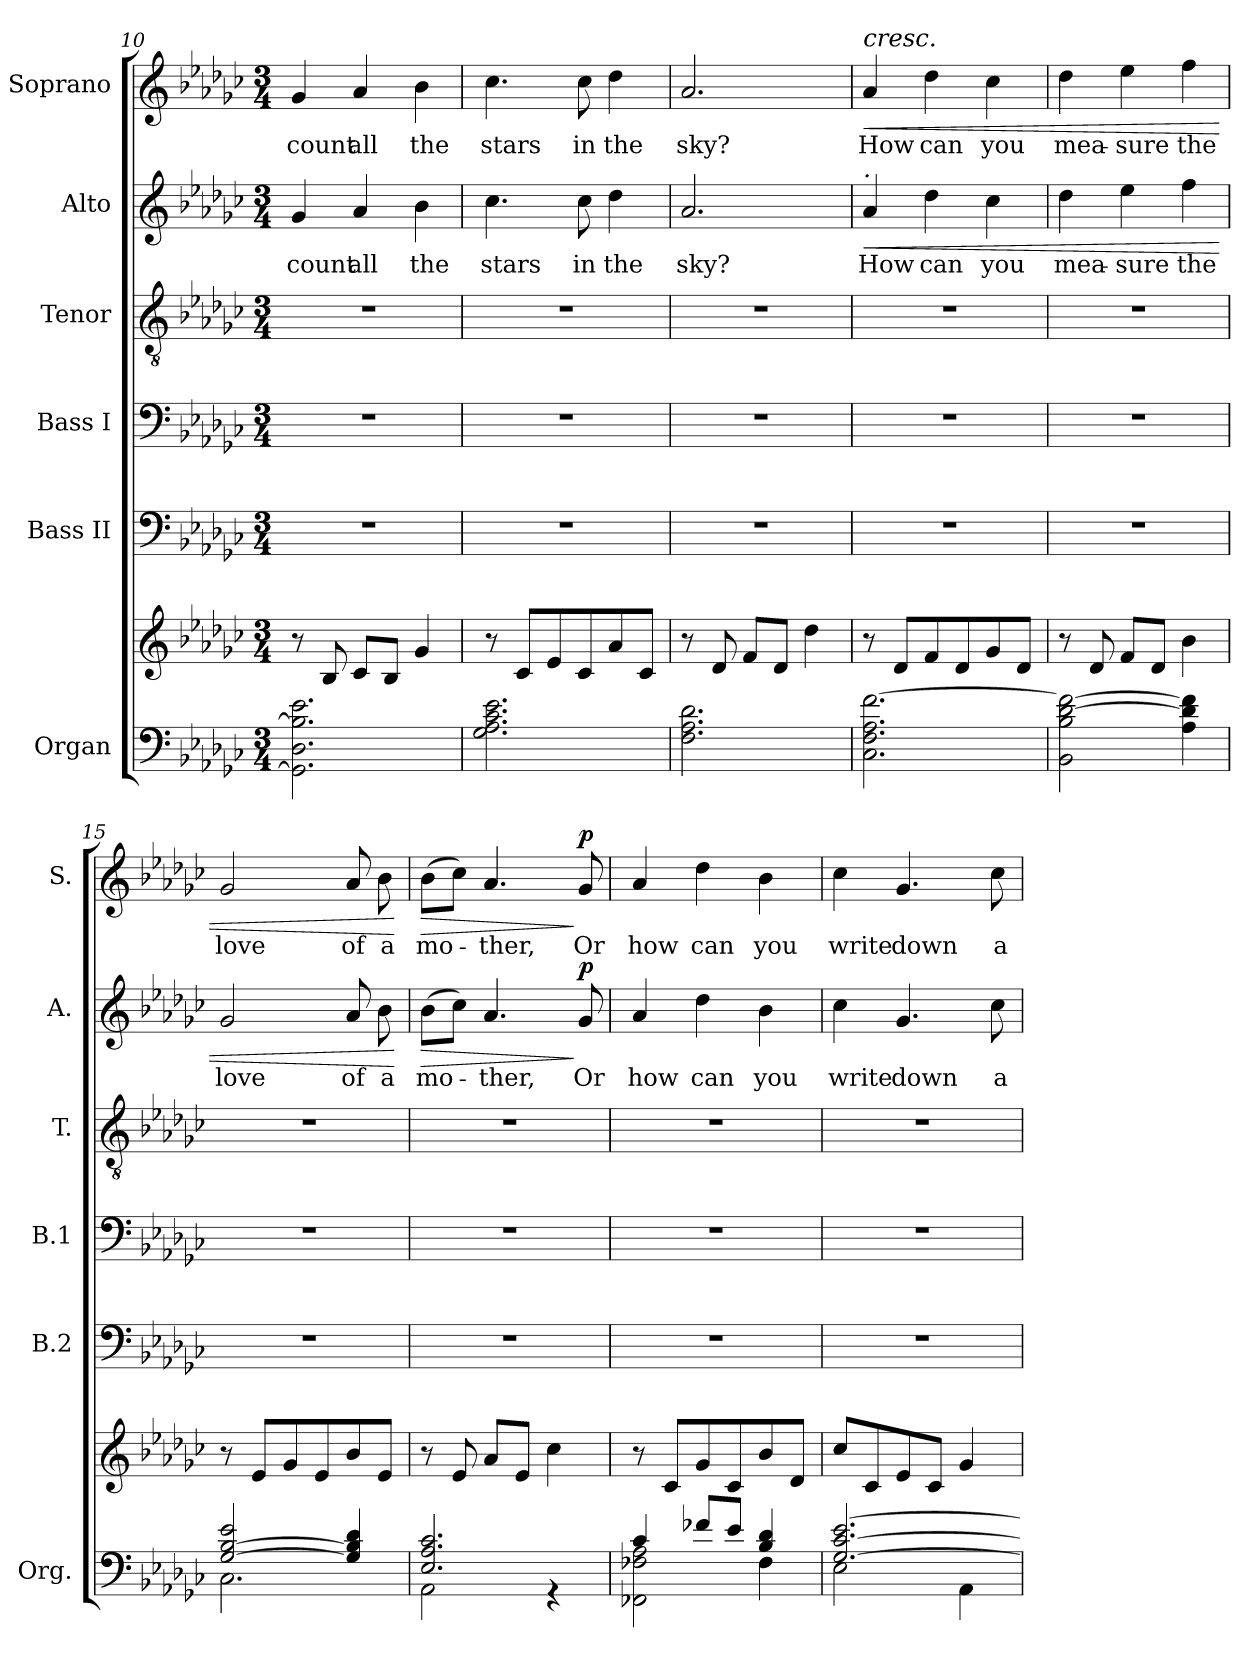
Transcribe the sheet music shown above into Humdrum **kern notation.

**kern	**kern	**kern	**kern	**kern	**kern	**text	**dynam	**kern	**text	**dynam
*part6	*part6	*part5	*part4	*part3	*part2	*part2	*part2	*part1	*part1	*part1
*staff7	*staff6	*staff5	*staff4	*staff3	*staff2	*staff2	*staff2	*staff1	*staff1	*staff1
*I"Organ	*	*I"Bass II	*I"Bass I	*I"Tenor	*I"Alto	*	*	*I"Soprano	*	*
*I'Org.	*	*I'B.2	*I'B.1	*I'T.	*I'A.	*	*	*I'S.	*	*
*clefF4	*clefG2	*clefF4	*clefF4	*clefGv2	*clefG2	*	*	*clefG2	*	*
*k[b-e-a-d-g-c-]	*k[b-e-a-d-g-c-]	*k[b-e-a-d-g-c-]	*k[b-e-a-d-g-c-]	*k[b-e-a-d-g-c-]	*k[b-e-a-d-g-c-]	*	*	*k[b-e-a-d-g-c-]	*	*
*M3/4	*M3/4	*M3/4	*M3/4	*M3/4	*M3/4	*	*	*M3/4	*	*
=10	=10	=10	=10	=10	=10	=10	=10	=10	=10	=10
!	!	!	!	!	!	!LO:LY:b	!	!	!LO:LY:b	!
2.GG-\] 2.D-\ 2.B-\] 2.e-\	8r	2.r	2.r	2.r	4g-/	count	.	4g-/	count	.
.	8B-/	.	.	.	.	.	.	.	.	.
!	!	!	!	!	!	!LO:LY:b	!	!	!LO:LY:b	!
.	8c-/L	.	.	.	4a-/	all	.	4a-/	all	.
.	8B-/J	.	.	.	.	.	.	.	.	.
!	!	!	!	!	!	!LO:LY:b	!	!	!LO:LY:b	!
.	4g-/	.	.	.	4b-\	the	.	4b-\	the	.
=11	=11	=11	=11	=11	=11	=11	=11	=11	=11	=11
!	!	!	!	!	!	!LO:LY:b	!	!	!LO:LY:b	!
2.G-\ 2.A-\ 2.c-\ 2.e-\	8r	2.r	2.r	2.r	4.cc-\	stars	.	4.cc-\	stars	.
.	8c-/L	.	.	.	.	.	.	.	.	.
.	8e-/	.	.	.	.	.	.	.	.	.
!	!	!	!	!	!	!LO:LY:b	!	!	!LO:LY:b	!
.	8c-/	.	.	.	8cc-\	in	.	8cc-\	in	.
!	!	!	!	!	!	!LO:LY:b	!	!	!LO:LY:b	!
.	8a-/	.	.	.	4dd-\	the	.	4dd-\	the	.
.	8c-/J	.	.	.	.	.	.	.	.	.
!!LO:LB:g=z
=12	=12	=12	=12	=12	=12	=12	=12	=12	=12	=12
!	!	!	!	!	!	!LO:LY:b	!	!	!LO:LY:b	!
2.F\ 2.A-\ 2.d-\	8r	2.r	2.r	2.r	2.a-/	sky?	.	2.a-/	sky?	.
.	8d-/	.	.	.	.	.	.	.	.	.
.	8f/L	.	.	.	.	.	.	.	.	.
.	8d-/J	.	.	.	.	.	.	.	.	.
.	4dd-\	.	.	.	.	.	.	.	.	.
=13	=13	=13	=13	=13	=13	=13	=13	=13	=13	=13
!	!	!	!	!	!	!	!	!LO:TX:a:i:t=cresc.	!	!
!	!	!	!	!	!LO:TX:a:i:t=.	!	!	!	!	!
!	!	!	!	!	!	!LO:LY:b	!LO:HP:b	!	!LO:LY:b	!LO:HP:b
2.C-\ 2.F\ 2.A-\ [2.f\	8r	2.r	2.r	2.r	4a-/	How	<	4a-/	How	<
.	8d-/L	.	.	.	.	.	.	.	.	.
!	!	!	!	!	!	!LO:LY:b	!	!	!LO:LY:b	!
.	8f/	.	.	.	4dd-\	can	.	4dd-\	can	.
.	8d-/	.	.	.	.	.	.	.	.	.
!	!	!	!	!	!	!LO:LY:b	!	!	!LO:LY:b	!
.	8g-/	.	.	.	4cc-\	you	.	4cc-\	you	.
.	8d-/J	.	.	.	.	.	.	.	.	.
=14	=14	=14	=14	=14	=14	=14	=14	=14	=14	=14
!	!	!	!	!	!	!LO:LY:b	!	!	!LO:LY:b	!
2BB-\ 2B-\ [2d-\ 2f\_	8r	2.r	2.r	2.r	4dd-\	mea-	.	4dd-\	mea-	.
.	8d-/	.	.	.	.	.	.	.	.	.
!	!	!	!	!	!	!LO:LY:b	!	!	!LO:LY:b	!
.	8f/L	.	.	.	4ee-\	-sure	.	4ee-\	-sure	.
.	8d-/J	.	.	.	.	.	.	.	.	.
!	!	!	!	!	!	!LO:LY:b	!	!	!LO:LY:b	!
4A-\ 4d-\] 4f\]	4b-\	.	.	.	4ff\	the	.	4ff\	the	.
=15	=15	=15	=15	=15	=15	=15	=15	=15	=15	=15
*^	*	*	*	*	*	*	*	*	*	*
!	!	!	!	!	!	!	!LO:LY:b	!	!	!LO:LY:b	!
[2G-/ [2B-/ 2e-/	2.C-\	8r	2.r	2.r	2.r	2g-/	love	.	2g-/	love	.
.	.	8e-/L	.	.	.	.	.	.	.	.	.
.	.	8g-/	.	.	.	.	.	.	.	.	.
.	.	8e-/	.	.	.	.	.	.	.	.	.
!	!	!	!	!	!	!	!LO:LY:b	!	!	!LO:LY:b	!
4G-/] 4B-/] 4d-/	.	8b-/	.	.	.	8a-/	of	.	8a-/	of	.
!	!	!	!	!	!	!	!LO:LY:b	!	!	!LO:LY:b	!
.	.	8e-/J	.	.	.	8b-\	a	.	8b-\	a	.
*v	*v	*	*	*	*	*	*	*	*	*	*
.	.	.	.	.	.	.	[	.	.	[
=16	=16	=16	=16	=16	=16	=16	=16	=16	=16	=16
*^	*	*	*	*	*	*	*	*	*	*
!	!	!	!	!	!	!	!LO:LY:b	!LO:HP:b	!	!LO:LY:b	!LO:HP:b
2.E-/ 2.A-/ 2.c-/	2AA-\	8r	2.r	2.r	2.r	(>8b-\L	mo-	>	(>8b-\L	mo-	>
.	.	8e-/	.	.	.	8cc-\J)	.	.	8cc-\J)	.	.
!	!	!	!	!	!	!	!LO:LY:b	!	!	!LO:LY:b	!
.	.	8a-/L	.	.	.	4.a-/	-ther,	.	4.a-/	-ther,	.
.	.	8e-/J	.	.	.	.	.	.	.	.	.
.	4r	4cc-\	.	.	.	.	.	.	.	.	.
!	!	!	!	!	!	!	!LO:LY:b	!LO:DY:n=1:b	!	!LO:LY:b	!LO:DY:n=1:b
.	.	.	.	.	.	8g-/	Or	] p	8g-/	Or	] p
!!LO:PB:g=z
=17	=17	=17	=17	=17	=17	=17	=17	=17	=17	=17	=17
!	!	!	!	!	!	!	!LO:LY:b	!	!	!LO:LY:b	!
4c-/	2FF-X\ 2F-X\ 2A-\	8r	2.r	2.r	2.r	4a-/	how	.	4a-/	how	.
.	.	8c-/L	.	.	.	.	.	.	.	.	.
!	!	!	!	!	!	!	!LO:LY:b	!	!	!LO:LY:b	!
8f-X/L	.	8g-/	.	.	.	4dd-\	can	.	4dd-\	can	.
8e-/J	.	8c-/	.	.	.	.	.	.	.	.	.
!	!	!	!	!	!	!	!LO:LY:b	!	!	!LO:LY:b	!
4B-/ 4d-/	4F-\	8b-/	.	.	.	4b-\	you	.	4b-\	you	.
.	.	8d-/J	.	.	.	.	.	.	.	.	.
=18	=18	=18	=18	=18	=18	=18	=18	=18	=18	=18	=18
!	!	!	!	!	!	!	!LO:LY:b	!	!	!LO:LY:b	!
[2.G-/ [2.c-/ [2.e-/	2E-\	8cc-/L	2.r	2.r	2.r	4cc-\	write	.	4cc-\	write	.
.	.	8c-/	.	.	.	.	.	.	.	.	.
!	!	!	!	!	!	!	!LO:LY:b	!	!	!LO:LY:b	!
.	.	8e-/	.	.	.	4.g-/	down	.	4.g-/	down	.
.	.	8c-/J	.	.	.	.	.	.	.	.	.
.	4AA-\	4g-/	.	.	.	.	.	.	.	.	.
!	!	!	!	!	!	!	!LO:LY:b	!	!	!LO:LY:b	!
.	.	.	.	.	.	8cc-\	a	.	8cc-\	a	.
*v	*v	*	*	*	*	*	*	*	*	*	*
=	=	=	=	=	=	=	=	=	=	=
*-	*-	*-	*-	*-	*-	*-	*-	*-	*-	*-
